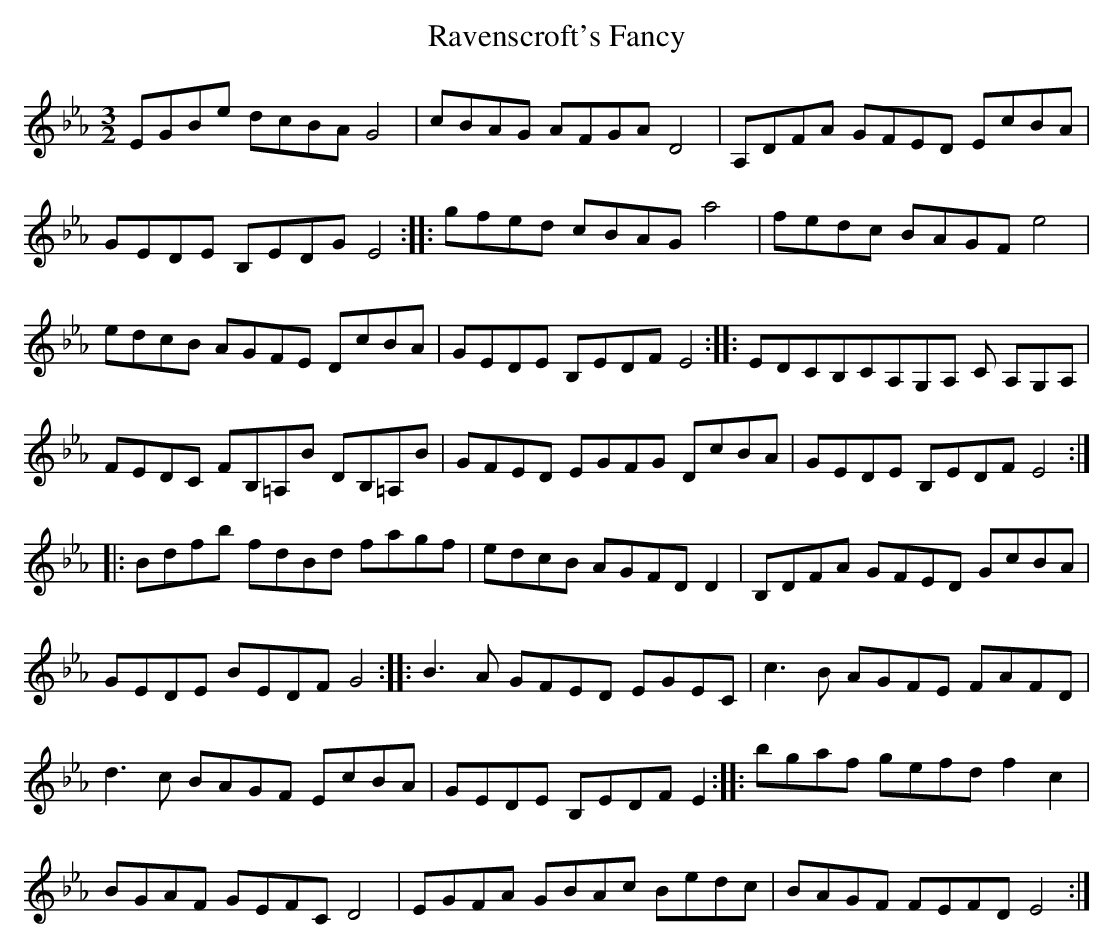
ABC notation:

X:1
T:Ravenscroft's Fancy
M:3/2
L:1/8
K:Cm
EGBe dcBA G4| cBAG AFGA D4| A,DFA GFED EcBA| GEDE B,EDG E4::\
gfed cBAG a4|fedc BAGF e4|edcB AGFE DcBA| GEDE B,EDF E4::\
EDCB,CA,G,A, C A,G,A,| FEDC FB,=A,B DB,=A,B| GFED EGFG DcBA| GEDE B,EDF E4::\
Bdfb fdBd fagf| edcB AGFD D2| B,DFA GFED GcBA| GEDE BEDF G4::\
B3 A GFED EGEC| c3 B AGFE FAFD|  d3 c BAGF EcBA| GEDE B,EDF E2:: \
bgaf gefd f2 c2|BGAF GEFC D4|EGFA GBAc Bedc| BAGF FEFD E4:|
